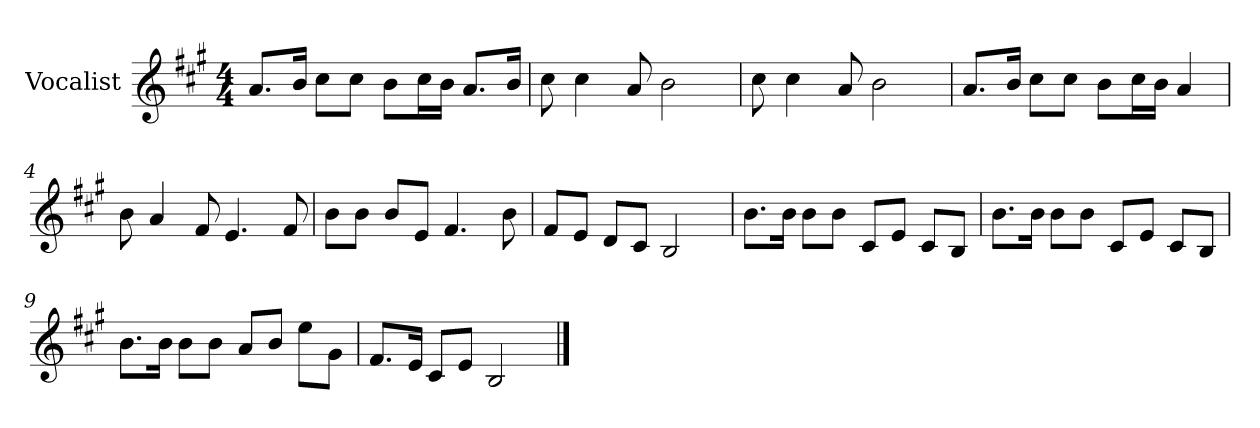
**kern
*part1
*staff1
*I"Vocalist
*k[f#c#g#]
*A:
*M4/4
=
8.aL
16bJk
8cc#L
8cc#J
8bL
16cc#L
16bJJ
8.aL
16bJk
=1
8cc#
4cc#
8a
2b
=2
8cc#
4cc#
8a
2b
=3
8.aL
16bJk
8cc#L
8cc#J
8bL
16cc#L
16bJJ
4a
=4
8b
4a
8f#
4.e
8f#
=5
8bL
8bJ
8bL
8eJ
4.f#
8b
=6
8f#L
8eJ
8dL
8c#J
2B
=7
8.bL
16bJk
8bL
8bJ
8c#L
8eJ
8c#L
8BJ
=8
8.bL
16bJk
8bL
8bJ
8c#L
8eJ
8c#L
8BJ
=9
8.bL
16bJk
8bL
8bJ
8aL
8bJ
8eeL
8g#J
=10
8.f#L
16eJk
8c#L
8eJ
2B
==
*-
